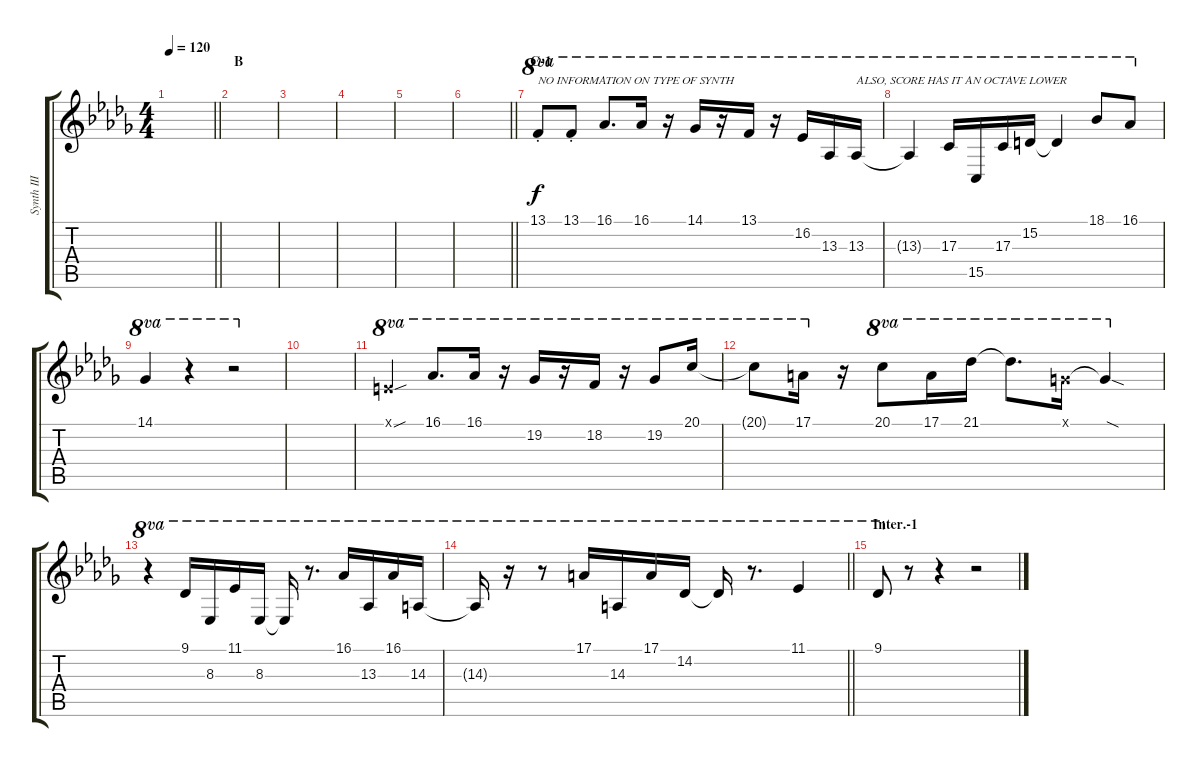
\track ("Synth III (Kotobuki Tsumugi)" "Synth III ") {instrument lead5charang}
\staff {score tabs}
\tuning (E4 B3 G3 D3 A2 E2) {hide}
\ts (4 4)
\tempo 120
\clef g2
\barLineRight lightlight
\ks db
|
\section ("" "B")
|
|
|
|
\barLineRight lightlight
|
\section ("" "C-1")
13.1{st}.8{ot 8va txt "NO INFORMATION ON TYPE OF SYNTH"} 13.1{st}.8{ot 8va} 16.1.8{d ot 8va} 16.1.16{ot 8va} r.16{ot 8va} 14.1.16{ot 8va} r.16{ot 8va} 13.1.16{ot 8va} r.16{ot 8va} 16.2.16{ot 8va} 13.3.16{ot 8va} 13.3.16{ot 8va txt "ALSO, SCORE HAS IT AN OCTAVE LOWER"} |
13.3{t}.4{ot 8va} 17.3.16{ot 8va} 15.5.16{ot 8va} 17.3.16{ot 8va} 15.2.16{ot 8va} 15.2{t}.4{ot 8va} 18.1.8{ot 8va} 16.1.8{ot 8va} |
14.1.4{ot 8va} r.4{ot 8va} r.2{ot 8va} |
|
12.1{sou x}.4{ot 8va} 16.1.8{d ot 8va} 16.1.16{ot 8va} r.16{ot 8va} 19.2.16{ot 8va} r.16{ot 8va} 18.2.16{ot 8va} r.16{ot 8va} 19.2.8{ot 8va} 20.1.16{ot 8va} |
20.1{t}.8{ot 8va} 17.1.16{ot 8va} r.16 20.1.8{ot 8va} 17.1.16{ot 8va} 21.1.16{ot 8va} 21.1{t}.8{d ot 8va} 15.1{x}.16{ot 8va} 15.1{sod t}.4{ot 8va} |
r.4{ot 8va} 9.1.16{ot 8va} 8.3.16{ot 8va} 11.1.16{ot 8va} 8.3.16{ot 8va} 8.3{t}.16{ot 8va} r.8{d ot 8va} 16.1.16{ot 8va} 13.3.16{ot 8va} 16.1.16{ot 8va} 14.3.16{ot 8va} |
\barLineRight lightlight
14.3{t}.16{ot 8va} r.16{ot 8va} r.8{ot 8va} 17.1.16{ot 8va} 14.3.16{ot 8va} 17.1.16{ot 8va} 14.2.16{ot 8va} 14.2{t}.16{ot 8va} r.8{d ot 8va} 11.1.4{ot 8va} |
\section ("" "Inter.-1")
9.1.8{ot 8va} r.8 r.4 r.2
